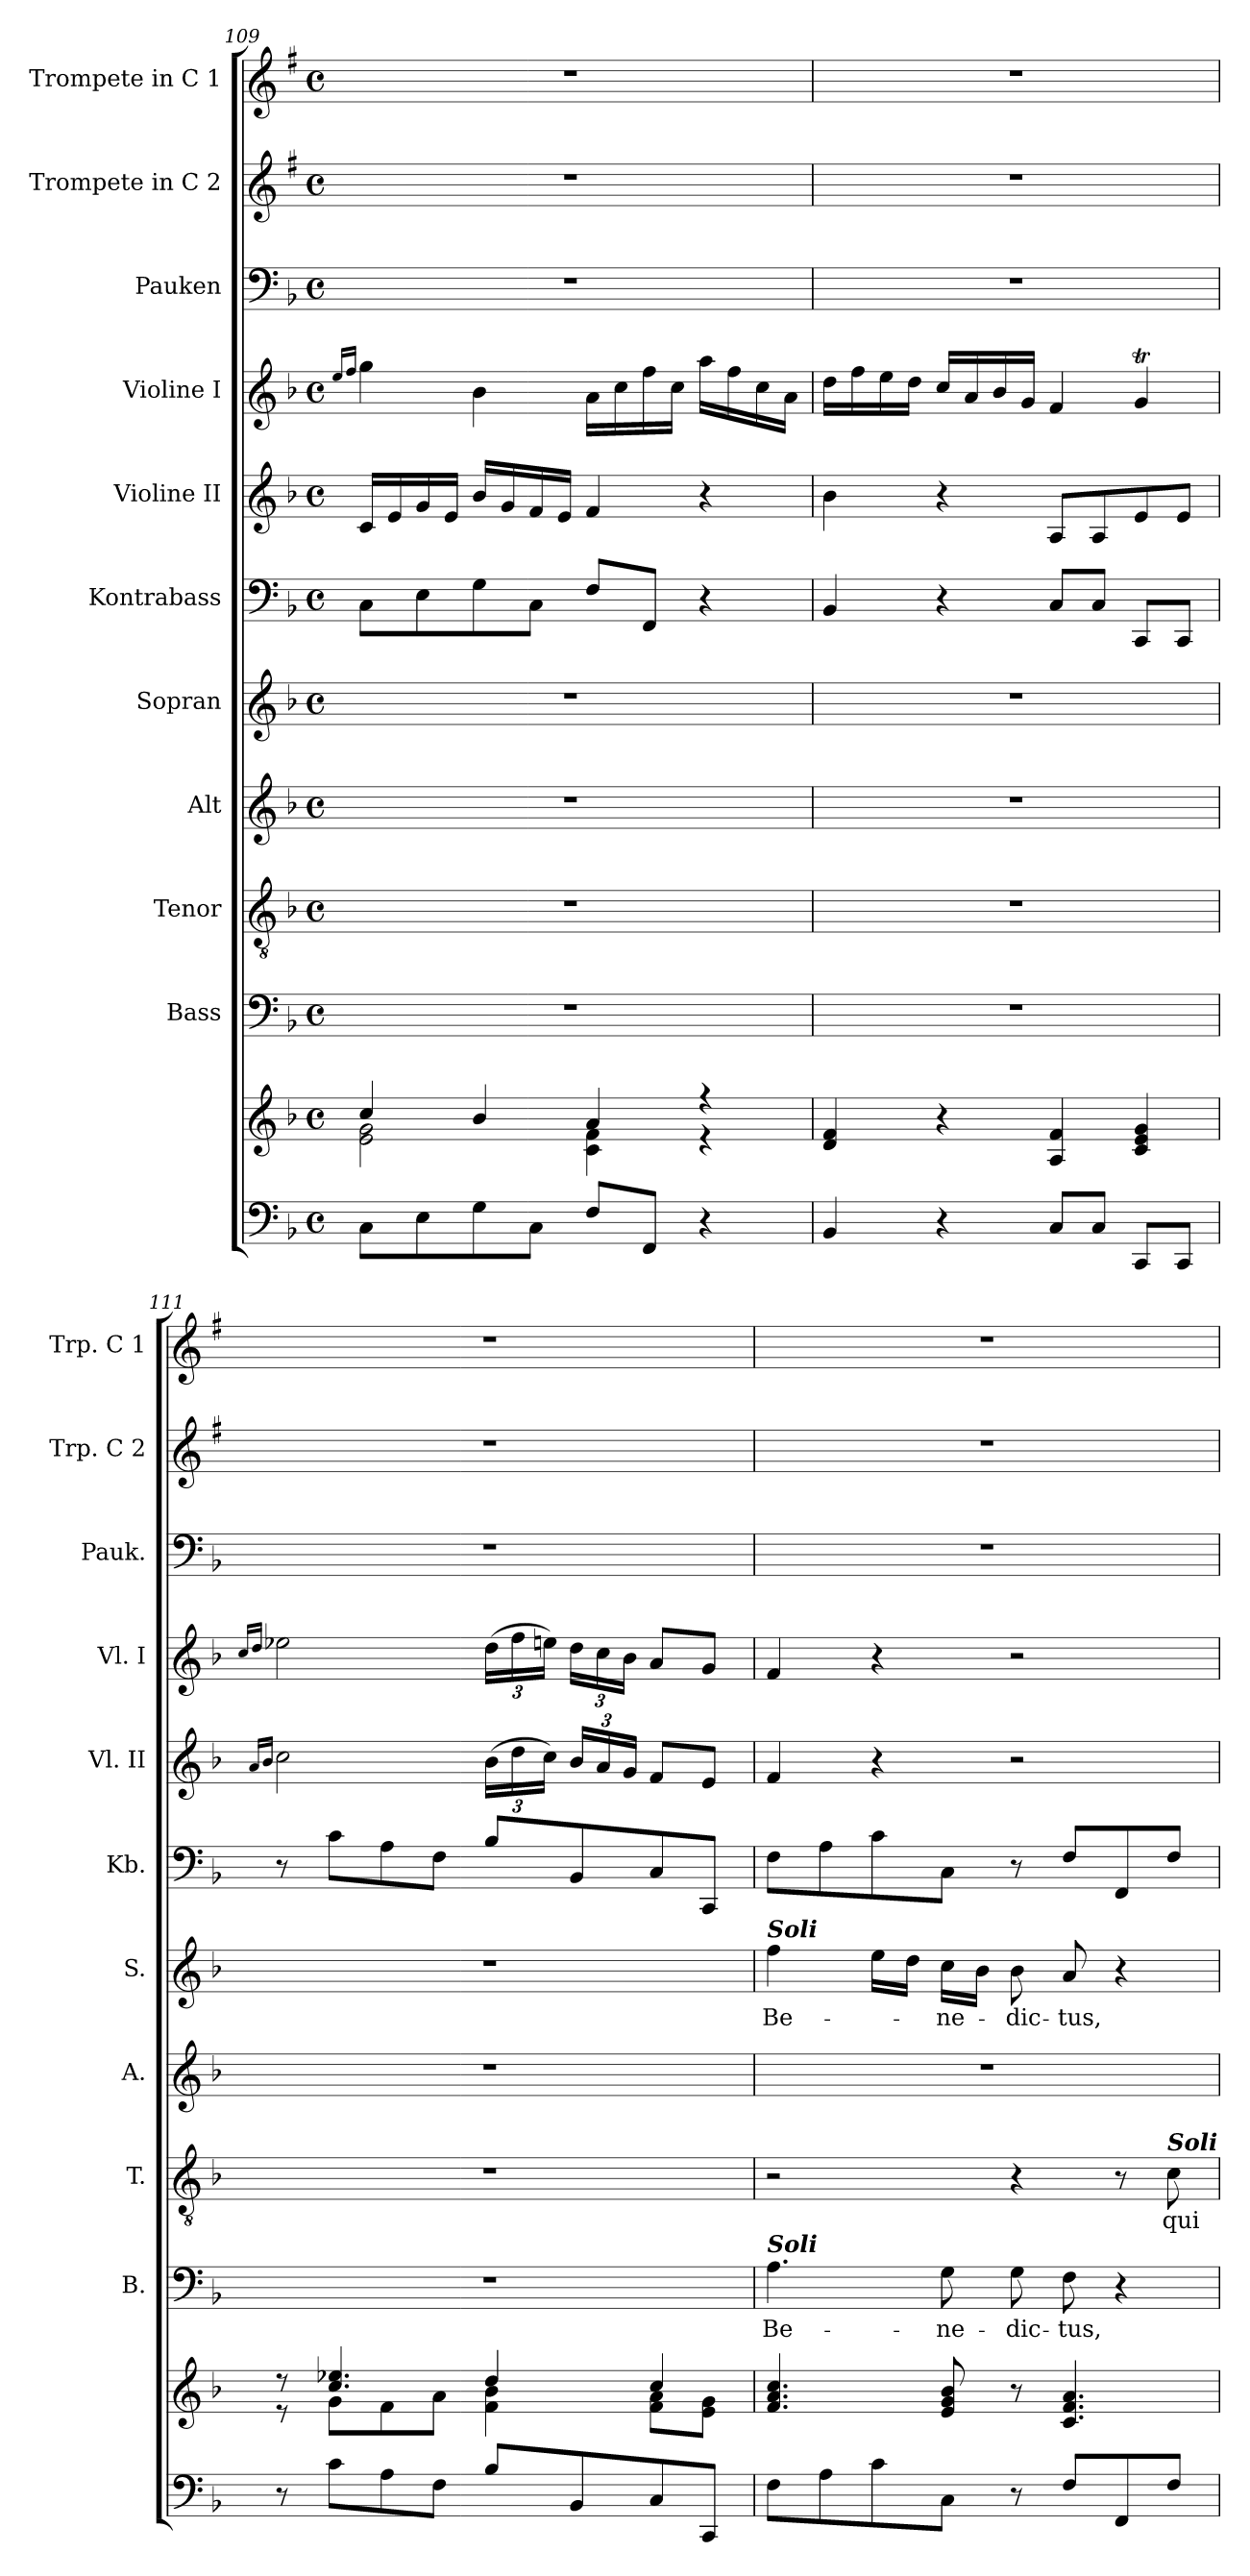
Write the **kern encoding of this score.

**kern	**kern	**kern	**text	**kern	**text	**kern	**kern	**text	**kern	**kern	**kern	**kern	**kern	**kern
*part11	*part11	*part10	*part10	*part9	*part9	*part8	*part7	*part7	*part6	*part5	*part4	*part3	*part2	*part1
*staff12	*staff11	*staff10	*staff10	*staff9	*staff9	*staff8	*staff7	*staff7	*staff6	*staff5	*staff4	*staff3	*staff2	*staff1
*	*	*I"Bass	*	*I"Tenor	*	*I"Alt	*I"Sopran	*	*I"Kontrabass	*I"Violine II	*I"Violine I	*I"Pauken	*I"Trompete in C 2	*I"Trompete in C 1
*	*	*I'B.	*	*I'T.	*	*I'A.	*I'S.	*	*I'Kb.	*I'Vl. II	*I'Vl. I	*I'Pauk.	*I'Trp. C 2	*I'Trp. C 1
*clefF4	*clefG2	*clefF4	*	*clefGv2	*	*clefG2	*clefG2	*	*clefF4	*clefG2	*clefG2	*clefF4	*clefG2	*clefG2
*	*	*	*	*	*	*	*	*	*ITrd7c12	*	*	*	*ITrd1c2	*ITrd1c2
*k[b-]	*k[b-]	*k[b-]	*	*k[b-]	*	*k[b-]	*k[b-]	*	*k[b-]	*k[b-]	*k[b-]	*k[b-]	*k[b-]	*k[b-]
*F:	*F:	*F:	*	*F:	*	*F:	*F:	*	*F:	*F:	*F:	*F:	*F:	*F:
*M4/4	*M4/4	*M4/4	*	*M4/4	*	*M4/4	*M4/4	*	*M4/4	*M4/4	*M4/4	*M4/4	*M4/4	*M4/4
*met(c)	*met(c)	*met(c)	*	*met(c)	*	*met(c)	*met(c)	*	*met(c)	*met(c)	*met(c)	*met(c)	*met(c)	*met(c)
=109	=109	=109	=109	=109	=109	=109	=109	=109	=109	=109	=109	=109	=109	=109
.	.	.	.	.	.	.	.	.	.	.	16qee/LL	.	.	.
.	.	.	.	.	.	.	.	.	.	.	16qff/JJ	.	.	.
*	*^	*	*	*	*	*	*	*	*	*	*	*	*	*
8C\L	4cc/	2e\ 2g\	1r	.	1r	.	1r	1r	.	8CC\L	16c/LL	4gg\	1r	1r	1r
.	.	.	.	.	.	.	.	.	.	.	16e/	.	.	.	.
8E\	.	.	.	.	.	.	.	.	.	8EE\	16g/	.	.	.	.
.	.	.	.	.	.	.	.	.	.	.	16e/JJ	.	.	.	.
8G\	4b-/	.	.	.	.	.	.	.	.	8GG\	16b-/LL	4b-\	.	.	.
.	.	.	.	.	.	.	.	.	.	.	16g/	.	.	.	.
8C\J	.	.	.	.	.	.	.	.	.	8CC\J	16f/	.	.	.	.
.	.	.	.	.	.	.	.	.	.	.	16e/JJ	.	.	.	.
8F/L	4a/	4c\ 4f\	.	.	.	.	.	.	.	8FF/L	4f/	16a\LL	.	.	.
.	.	.	.	.	.	.	.	.	.	.	.	16cc\	.	.	.
8FF/J	.	.	.	.	.	.	.	.	.	8FFF/J	.	16ff\	.	.	.
.	.	.	.	.	.	.	.	.	.	.	.	16cc\JJ	.	.	.
4r	4r	4r	.	.	.	.	.	.	.	4r	4r	16aa\LL	.	.	.
.	.	.	.	.	.	.	.	.	.	.	.	16ff\	.	.	.
.	.	.	.	.	.	.	.	.	.	.	.	16cc\	.	.	.
.	.	.	.	.	.	.	.	.	.	.	.	16a\JJ	.	.	.
*	*v	*v	*	*	*	*	*	*	*	*	*	*	*	*	*
=110	=110	=110	=110	=110	=110	=110	=110	=110	=110	=110	=110	=110	=110	=110
4BB-/	4d/ 4f/	1r	.	1r	.	1r	1r	.	4BBB-/	4b-\	16dd\LL	1r	1r	1r
.	.	.	.	.	.	.	.	.	.	.	16ff\	.	.	.
.	.	.	.	.	.	.	.	.	.	.	16ee\	.	.	.
.	.	.	.	.	.	.	.	.	.	.	16dd\JJ	.	.	.
4r	4r	.	.	.	.	.	.	.	4r	4r	16cc/LL	.	.	.
.	.	.	.	.	.	.	.	.	.	.	16a/	.	.	.
.	.	.	.	.	.	.	.	.	.	.	16b-/	.	.	.
.	.	.	.	.	.	.	.	.	.	.	16g/JJ	.	.	.
8C/L	4A/ 4f/	.	.	.	.	.	.	.	8CC/L	8A/L	4f/	.	.	.
8C/J	.	.	.	.	.	.	.	.	8CC/J	8A/	.	.	.	.
8CC/L	4c/ 4e/ 4g/	.	.	.	.	.	.	.	8CCC/L	8e/	4gT/	.	.	.
8CC/J	.	.	.	.	.	.	.	.	8CCC/J	8e/J	.	.	.	.
!!LO:PB:g=z
=111	=111	=111	=111	=111	=111	=111	=111	=111	=111	=111	=111	=111	=111	=111
.	.	.	.	.	.	.	.	.	.	16qa/LL	16qcc/LL	.	.	.
.	.	.	.	.	.	.	.	.	.	16qb-/JJ	16qdd/JJ	.	.	.
*	*^	*	*	*	*	*	*	*	*	*	*	*	*	*
8r	8r	8r	1r	.	1r	.	1r	1r	.	8r	2cc\	2ee-X\	1r	1r	1r
8c\L	4.cc/ 4.ee-X/	8g\L	.	.	.	.	.	.	.	8C\L	.	.	.	.	.
8A\	.	8f\	.	.	.	.	.	.	.	8AA\	.	.	.	.	.
8F\J	.	8a\J	.	.	.	.	.	.	.	8FF\J	.	.	.	.	.
8B-/L	4dd/	4f\ 4b-\	.	.	.	.	.	.	.	8BB-/L	(>24b-\LL	(>24dd\LL	.	.	.
.	.	.	.	.	.	.	.	.	.	.	24dd\	24ff\	.	.	.
.	.	.	.	.	.	.	.	.	.	.	24cc\JJ)	24een\JJ)	.	.	.
8BB-/	.	.	.	.	.	.	.	.	.	8BBB-/	24b-/LL	24dd\LL	.	.	.
.	.	.	.	.	.	.	.	.	.	.	24a/	24cc\	.	.	.
.	.	.	.	.	.	.	.	.	.	.	24g/JJ	24b-\JJ	.	.	.
8C/	4cc/	8f\ 8a\L	.	.	.	.	.	.	.	8CC/	8f/L	8a/L	.	.	.
8CC/J	.	8e\ 8g\J	.	.	.	.	.	.	.	8CCC/J	8e/J	8g/J	.	.	.
=112	=112	=112	=112	=112	=112	=112	=112	=112	=112	=112	=112	=112	=112	=112	=112
!	!	!	!	!	!	!	!	!LO:TX:a:Bi:t=Soli	!	!	!	!	!	!	!
!	!	!	!LO:TX:a:Bi:t=Soli	!	!	!	!	!	!	!	!	!	!	!	!
!	!	!	!	!LO:LY:b	!	!	!	!	!LO:LY:b	!	!	!	!	!	!
*	*v	*v	*	*	*	*	*	*	*	*	*	*	*	*	*
8F\L	4.f/ 4.a/ 4.cc/	4.A\	Be-	2r	.	1r	4ff\	Be-	8FF\L	4f/	4f/	1r	1r	1r
8A\	.	.	.	.	.	.	.	.	8AA\	.	.	.	.	.
8c\	.	.	.	.	.	.	16ee\LL	.	8C\	4r	4r	.	.	.
.	.	.	.	.	.	.	16dd\JJ	.	.	.	.	.	.	.
!	!	!	!LO:LY:b	!	!	!	!	!LO:LY:b	!	!	!	!	!	!
8C\J	8e/ 8g/ 8b-/	8G\	-ne-	.	.	.	16cc\LL	-ne-	8CC\J	.	.	.	.	.
.	.	.	.	.	.	.	16b-\JJ	.	.	.	.	.	.	.
!	!	!	!LO:LY:b	!	!	!	!	!LO:LY:b	!	!	!	!	!	!
8r	8r	8G\	-dic-	4r	.	.	8b-\	-dic-	8r	2r	2r	.	.	.
!	!	!	!LO:LY:b	!	!	!	!	!LO:LY:b	!	!	!	!	!	!
8F/L	4.c/ 4.f/ 4.a/	8F\	-tus,	.	.	.	8a/	-tus,	8FF/L	.	.	.	.	.
8FF/	.	4r	.	8r	.	.	4r	.	8FFF/	.	.	.	.	.
!	!	!	!	!LO:TX:a:Bi:t=Soli	!	!	!	!	!	!	!	!	!	!
!	!	!	!	!	!LO:LY:b	!	!	!	!	!	!	!	!	!
8F/J	.	.	.	8c\	qui	.	.	.	8FF/J	.	.	.	.	.
=	=	=	=	=	=	=	=	=	=	=	=	=	=	=
*-	*-	*-	*-	*-	*-	*-	*-	*-	*-	*-	*-	*-	*-	*-
